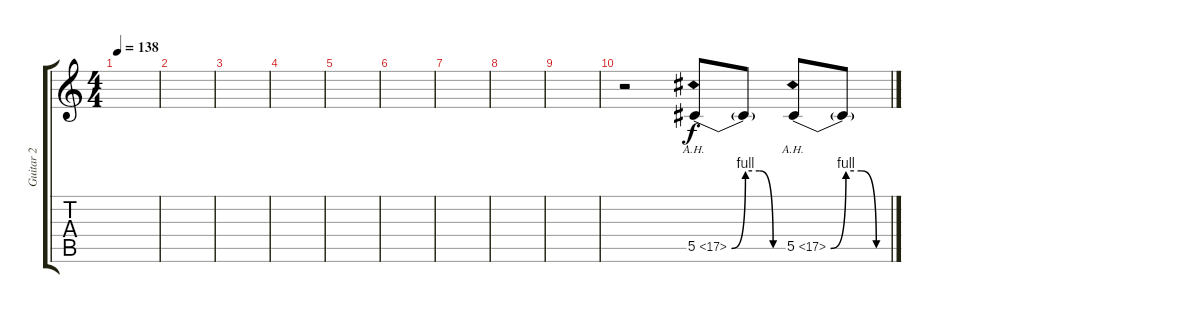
\track ("Guitar 2" "Guitar 2") {instrument guitarharmonics}
\staff {score tabs}
\tuning (Eb4 Bb3 Gb3 Db3 Ab2 Eb2) {hide}
\ts (4 4)
\tempo 138
\clef g2
\ks c
|
|
|
|
|
|
|
|
|
r.2 5.5{be (custom 0 0 15 4 30 4 45 0 60 0) ah 12}.8 5.5{t}.8 5.5{be (custom 0 0 15 4 30 4 45 0 60 0) ah 12}.8 5.5{t}.8
